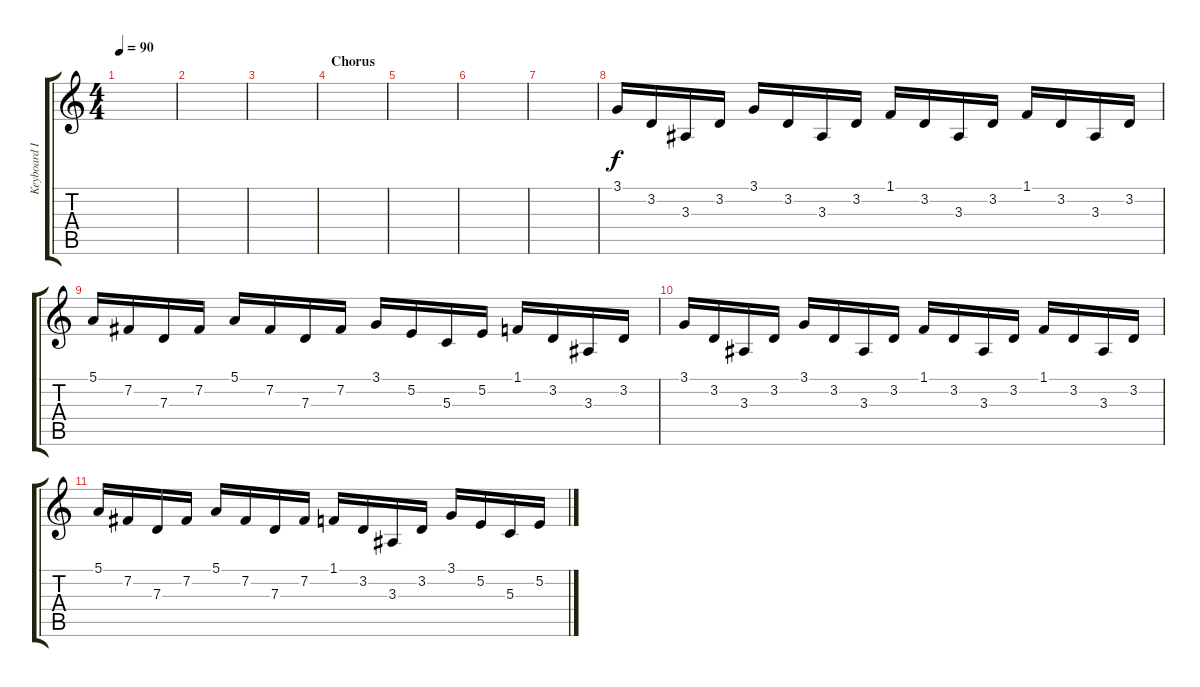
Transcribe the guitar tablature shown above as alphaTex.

\track ("Keyboard IV (Harp)" "Keyboard I") {instrument orchestralharp}
\staff {score tabs}
\tuning (E4 B3 G3 D3 A2 E2) {hide}
\ts (4 4)
\tempo 90
\clef g2
\ks c
|
|
|
\section ("" "Chorus")
|
|
|
|
3.1.16 3.2.16 3.3.16 3.2.16 3.1.16 3.2.16 3.3.16 3.2.16 1.1.16 3.2.16 3.3.16 3.2.16 1.1.16 3.2.16 3.3.16 3.2.16 |
5.1.16 7.2.16 7.3.16 7.2.16 5.1.16 7.2.16 7.3.16 7.2.16 3.1.16 5.2.16 5.3.16 5.2.16 1.1.16 3.2.16 3.3.16 3.2.16 |
3.1.16 3.2.16 3.3.16 3.2.16 3.1.16 3.2.16 3.3.16 3.2.16 1.1.16 3.2.16 3.3.16 3.2.16 1.1.16 3.2.16 3.3.16 3.2.16 |
5.1.16 7.2.16 7.3.16 7.2.16 5.1.16 7.2.16 7.3.16 7.2.16 1.1.16 3.2.16 3.3.16 3.2.16 3.1.16 5.2.16 5.3.16 5.2.16
